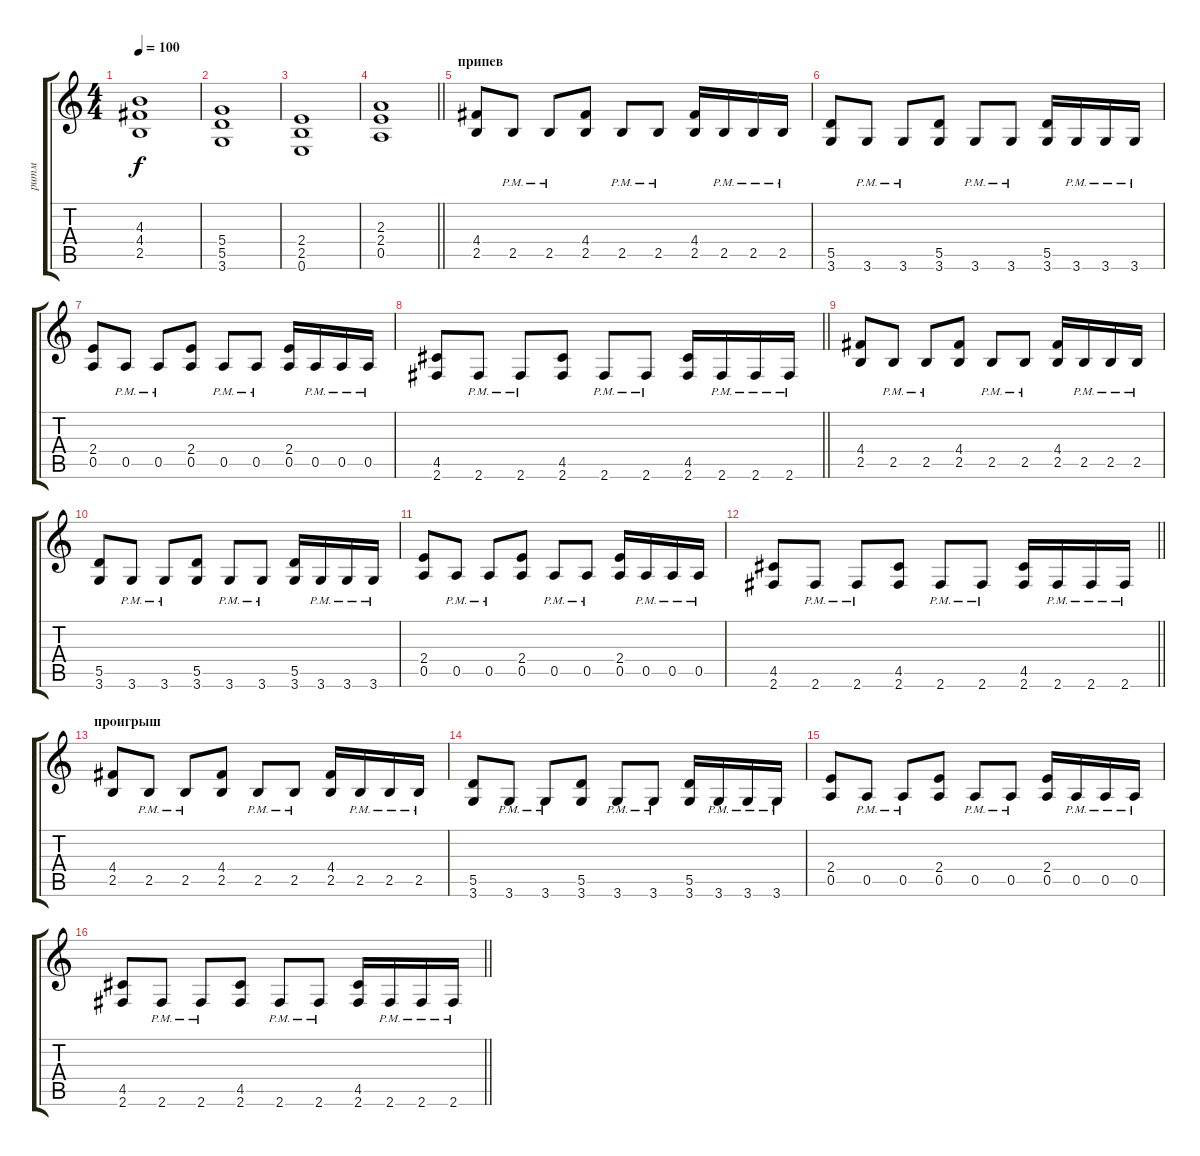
\track ("ритм" "ритм") {instrument distortionguitar}
\staff {score tabs}
\tuning (E4 B3 G3 D3 A2 E2) {hide}
\ts (4 4)
\tempo 100
\clef g2
\ks c
(4.3 4.4 2.5).1{dy f} |
(5.4 5.5 3.6).1 |
(2.4 2.5 0.6).1 |
\barLineRight lightlight
(2.3 2.4 0.5).1 |
\section ("" "припев")
(4.4 2.5).8 2.5{pm}.8 2.5{pm}.8 (4.4 2.5).8 2.5{pm}.8 2.5{pm}.8 (4.4 2.5).16 2.5{pm}.16 2.5{pm}.16 2.5{pm}.16 |
(5.5 3.6).8 3.6{pm}.8 3.6{pm}.8 (5.5 3.6).8 3.6{pm}.8 3.6{pm}.8 (5.5 3.6).16 3.6{pm}.16 3.6{pm}.16 3.6{pm}.16 |
(2.4 0.5).8 0.5{pm}.8 0.5{pm}.8 (2.4 0.5).8 0.5{pm}.8 0.5{pm}.8 (2.4 0.5).16 0.5{pm}.16 0.5{pm}.16 0.5{pm}.16 |
\barLineRight lightlight
(4.5 2.6).8 2.6{pm}.8 2.6{pm}.8 (4.5 2.6).8 2.6{pm}.8 2.6{pm}.8 (4.5 2.6).16 2.6{pm}.16 2.6{pm}.16 2.6{pm}.16 |
(4.4 2.5).8 2.5{pm}.8 2.5{pm}.8 (4.4 2.5).8 2.5{pm}.8 2.5{pm}.8 (4.4 2.5).16 2.5{pm}.16 2.5{pm}.16 2.5{pm}.16 |
(5.5 3.6).8 3.6{pm}.8 3.6{pm}.8 (5.5 3.6).8 3.6{pm}.8 3.6{pm}.8 (5.5 3.6).16 3.6{pm}.16 3.6{pm}.16 3.6{pm}.16 |
(2.4 0.5).8 0.5{pm}.8 0.5{pm}.8 (2.4 0.5).8 0.5{pm}.8 0.5{pm}.8 (2.4 0.5).16 0.5{pm}.16 0.5{pm}.16 0.5{pm}.16 |
\barLineRight lightlight
(4.5 2.6).8 2.6{pm}.8 2.6{pm}.8 (4.5 2.6).8 2.6{pm}.8 2.6{pm}.8 (4.5 2.6).16 2.6{pm}.16 2.6{pm}.16 2.6{pm}.16 |
\section ("" "проигрыш")
(4.4 2.5).8 2.5{pm}.8 2.5{pm}.8 (4.4 2.5).8 2.5{pm}.8 2.5{pm}.8 (4.4 2.5).16 2.5{pm}.16 2.5{pm}.16 2.5{pm}.16 |
(5.5 3.6).8 3.6{pm}.8 3.6{pm}.8 (5.5 3.6).8 3.6{pm}.8 3.6{pm}.8 (5.5 3.6).16 3.6{pm}.16 3.6{pm}.16 3.6{pm}.16 |
(2.4 0.5).8 0.5{pm}.8 0.5{pm}.8 (2.4 0.5).8 0.5{pm}.8 0.5{pm}.8 (2.4 0.5).16 0.5{pm}.16 0.5{pm}.16 0.5{pm}.16 |
\barLineRight lightlight
(4.5 2.6).8 2.6{pm}.8 2.6{pm}.8 (4.5 2.6).8 2.6{pm}.8 2.6{pm}.8 (4.5 2.6).16 2.6{pm}.16 2.6{pm}.16 2.6{pm}.16
